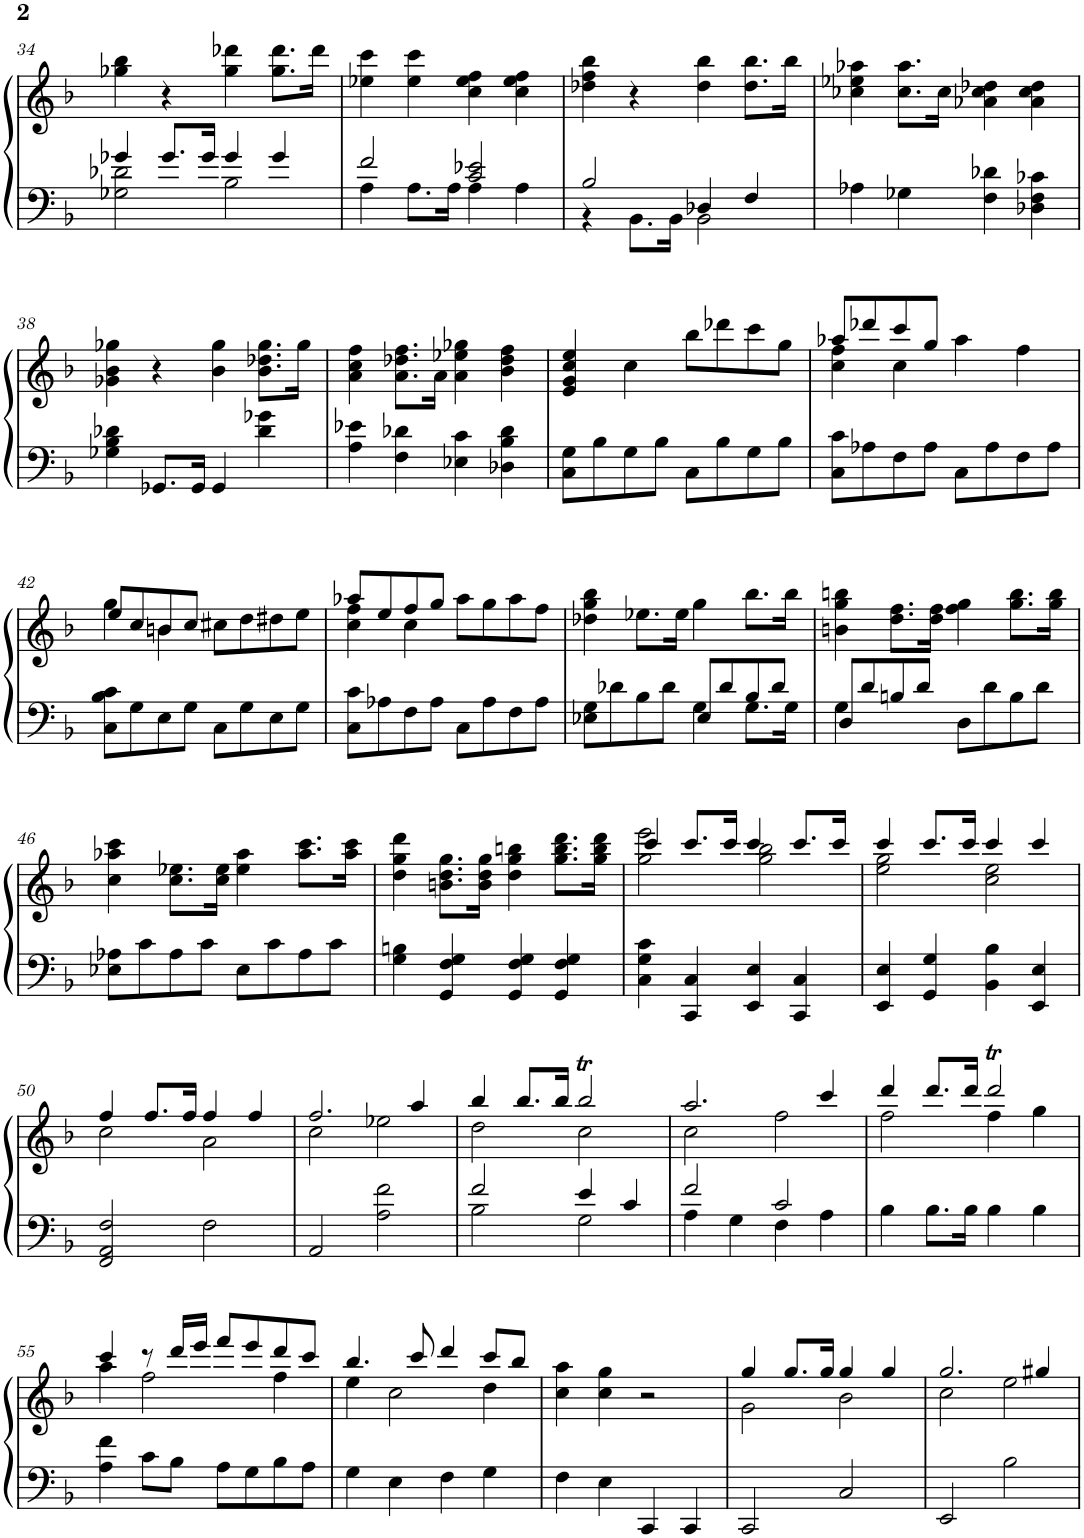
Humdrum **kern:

**kern	**kern
*part1	*part1
*staff2	*staff1
*I"Piano	*
*I'Pno.	*
!!LO:PB:g=z
*clefF4	*clefG2
*k[b-]	*k[b-]
*M4/4	*M4/4
=34	=34
*^	*
4g-X/	2G-X\ 2d-X\	4gg-X\ 4bb-\
8.g-/L	.	4r
16g-/Jk	.	.
4g-/	2B-\	4gg-\ 4ddd-X\
4g-/	.	8.gg-\ 8.ddd-\L
.	.	16ddd-\Jk
=35	=35	=35
2f/	4A\	4ee-X\ 4ccc\
.	8.A\L	4ee-\ 4ccc\
.	16A\Jk	.
2c/ 2e-X/	4A\	4cc\ 4ee-\ 4ff\
.	4A\	4cc\ 4ee-\ 4ff\
=36	=36	=36
2B-/	4r	4dd-X\ 4ff\ 4bb-\
.	8.BB-\L	4r
.	16BB-\Jk	.
4D-X/	2BB-\	4dd-\ 4bb-\
4F/	.	8.dd-\ 8.bb-\L
.	.	16bb-\Jk
*v	*v	*
=37	=37
4A-X\	4cc-X\ 4ee-X\ 4aa-X\
4G-X\	8.cc-\ 8.aa-\L
.	16cc-\Jk
4F\ 4d-X\	4a-X\ 4cc-\ 4dd-X\
4D-X\ 4F\ 4c-X\	4a-\ 4cc-\ 4dd-\
!!LO:LB:g=z
=38	=38
4G-X\ 4B-\ 4d-X\	4g-X\ 4b-\ 4gg-X\
8.GG-X/L	4r
16GG-/Jk	.
4GG-/	4b-\ 4gg-\
4d-\ 4g-X\	8.b-\ 8.dd-X\ 8.gg-\L
.	16gg-\Jk
=39	=39
4A\ 4e-X\	4a\ 4cc\ 4ff\
4F\ 4d-X\	8.a\ 8.dd-X\ 8.ff\L
.	16a\Jk
4E-X\ 4c\	4a\ 4ee-X\ 4gg-X\
4D-X\ 4B-\ 4d-\	4b-\ 4dd-\ 4ff\
=40	=40
8C\ 8G\L	4e/ 4g/ 4cc/ 4ee/
8B-\	.
8G\	4cc\
8B-\J	.
8C\L	8bb-\L
8B-\	8ddd-X\
8G\	8ccc\
8B-\J	8gg\J
=41	=41
*	*^
8C\ 8c\L	8aa-X/L	4cc\ 4ff\
8A-X\	8ddd-X/	.
8F\	8ccc/	4cc\
8A-\J	8gg/J	.
8C\L	4aa-\	2ryy
8A-\	.	.
8F\	4ff\	.
8A-\J	.	.
!!LO:LB:g=z	!!
=42	=42	=42
8C\ 8B-\ 8c\L	8ee/L	4gg\
8G\	8cc/	.
8E\	8bn/	4b\
8G\J	8cc/J	.
8C\L	8cc#X\L	2ryy
8G\	8dd\	.
8E\	8dd#X\	.
8G\J	8ee\J	.
=43	=43	=43
8C\ 8c\L	8aa-X/L	4cc\ 4ff\
8A-X\	8ee/	.
8F\	8ff/	4cc\
8A-\J	8gg/J	.
8C\L	8aa-\L	2ryy
8A-\	8gg\	.
8F\	8aa-\	.
8A-\J	8ff\J	.
*	*v	*v
=44	=44
*^	*
8E-X\ 8G\L	2ryy	4dd-X\ 4gg\ 4bb-\
8d-X\	.	.
8B-\	.	8.ee-X\L
8d-\J	.	.
.	.	16ee-\Jk
8E-/L	4G\	4gg\
8d-/	.	.
8B-/	8.G\L	8.bb-\L
8d-/J	.	.
.	16G\Jk	16bb-\Jk
=45	=45	=45
8D/L	4G\	4bn\ 4gg\ 4bbn\
8d/	.	.
8Bn/	2.ryy	8.dd\ 8.ff\L
8d/J	.	.
.	.	16dd\ 16ff\Jk
8D\L	.	4ff\ 4gg\
8d\	.	.
8B\	.	8.gg\ 8.bb\L
8d\J	.	.
.	.	16gg\ 16bb\Jk
*v	*v	*
!!LO:LB:g=z
=46	=46
8E-X\ 8A-X\L	4cc\ 4aa-X\ 4ccc\
8c\	.
8A-\	8.cc\ 8.ee-X\L
8c\J	.
.	16cc\ 16ee-\Jk
8E-\L	4ee-\ 4aa-\
8c\	.
8A-\	8.aa-\ 8.ccc\L
8c\J	.
.	16aa-\ 16ccc\Jk
=47	=47
4G\ 4Bn\	4dd\ 4gg\ 4ddd\
4GG/ 4F/ 4G/	8.bn\ 8.dd\ 8.gg\L
.	16b\ 16dd\ 16gg\Jk
4GG/ 4F/ 4G/	4dd\ 4gg\ 4bbn\
4GG/ 4F/ 4G/	8.gg\ 8.bb\ 8.ddd\L
.	16gg\ 16bb\ 16ddd\Jk
=48	=48
*	*^
4C\ 4G\ 4c\	4ccc/	2gg\ 2eee\
4CC/ 4C/	8.ccc/L	.
.	16ccc/Jk	.
4EE/ 4E/	4ccc/	2gg\ 2bb-\
4CC/ 4C/	8.ccc/L	.
.	16ccc/Jk	.
=49	=49	=49
4EE/ 4E/	4ccc/	2ee\ 2gg\
4GG/ 4G/	8.ccc/L	.
.	16ccc/Jk	.
4BB-\ 4B-\	4ccc/	2cc\ 2ee\
4EE/ 4E/	4ccc/	.
!!LO:LB:g=z	!!
=50	=50	=50
2FF/ 2AA/ 2F/	4ff/	2cc\
.	8.ff/L	.
.	16ff/Jk	.
2F\	4ff/	2a\
.	4ff/	.
=51	=51	=51
2AA/	2.ff/	2cc\
2A\ 2f\	.	2ee-X\
.	4aa/	.
=52	=52	=52
*^	*	*
2f/	2B-\	4bb-/	2dd\
.	.	8.bb-/L	.
.	.	16bb-/Jk	.
4e/	2G\	2bb-T/	2cc\
4c/	.	.	.
=53	=53	=53	=53
2f/	4A\	2.aa/	2cc\
.	4G\	.	.
2c/	4F\	.	2ff\
.	4A\	4ccc/	.
*v	*v	*	*
=54	=54	=54
4B-\	4ddd/	2ff\
8.B-\L	8.ddd/L	.
16B-\Jk	16ddd/Jk	.
4B-\	2dddT/	4ff\
4B-\	.	4gg\
!!LO:LB:g=z	!!
=55	=55	=55
4A\ 4f\	4ccc/	4aa\
8c\L	8r	2ff\
8B-\J	16ddd/LL	.
.	16eee/JJ	.
8A\L	8fff/L	.
8G\	8eee/	.
8B-\	8ddd/	4ff\
8A\J	8ccc/J	.
=56	=56	=56
4G\	4.bb-/	4ee\
4E\	.	2cc\
.	8ccc/	.
4F\	4ddd/	.
4G\	8ccc/L	4dd\
.	8bb-/J	.
*	*v	*v
=57	=57
4F\	4cc\ 4aa\
4E\	4cc\ 4gg\
4CC/	2r
4CC/	.
=58	=58
*	*^
2CC/	4gg/	2g\
.	8.gg/L	.
.	16gg/Jk	.
2C/	4gg/	2b-\
.	4gg/	.
=59	=59	=59
2EE/	2.gg/	2cc\
2B-\	.	2ee\
.	4gg#X/	.
*	*v	*v
=	=
*-	*-
